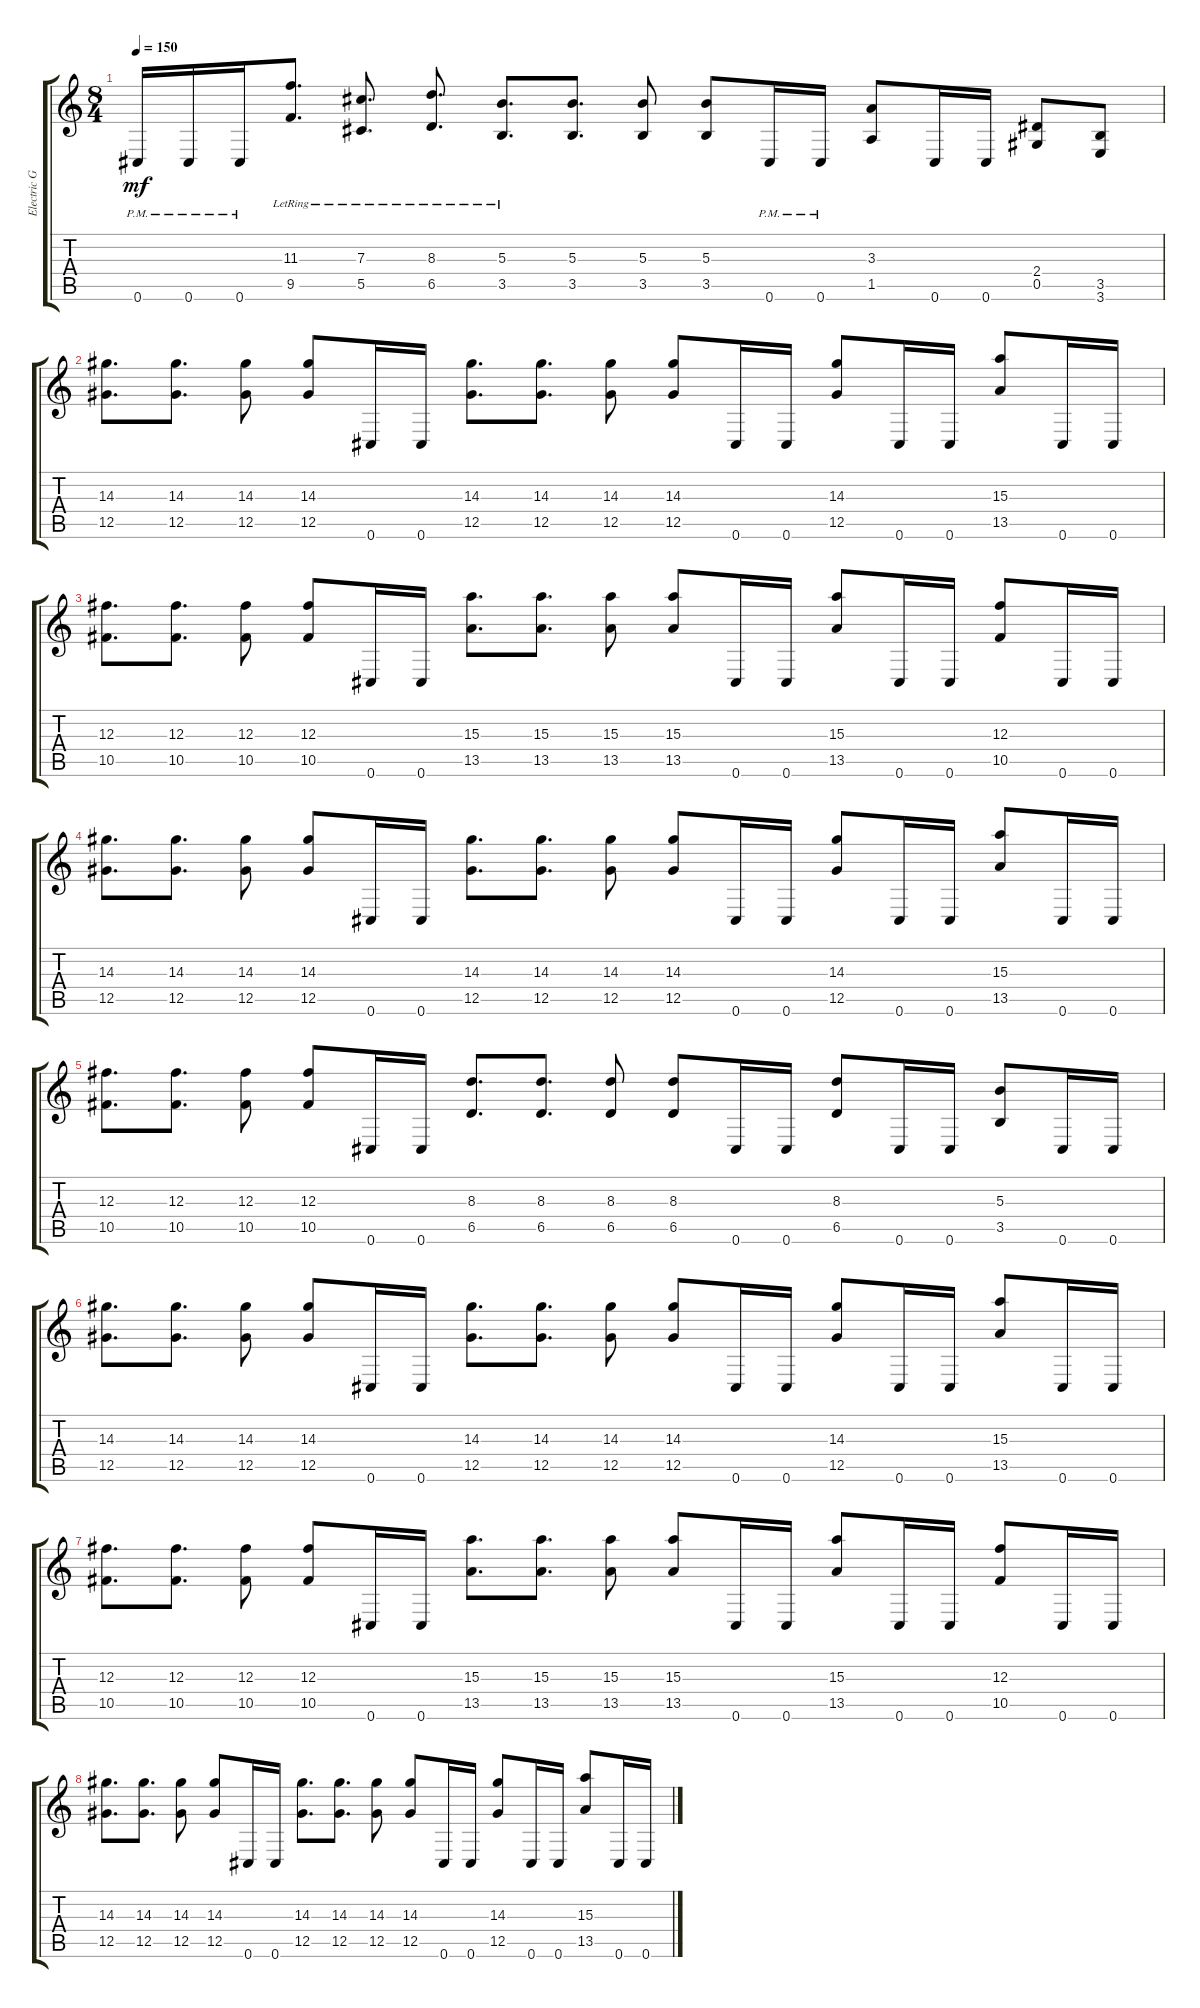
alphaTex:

\track ("Electric Guitar 1" "Electric G") {instrument distortionguitar}
\staff {score tabs}
\tuning (Eb4 Bb3 Gb3 Db3 Ab2 Db2) {hide}
\ts (8 4)
\tempo 150
\clef g2
\ks c
0.6{pm}.16{dy mf} 0.6{pm}.16 0.6{pm}.16 (11.3{lr} 9.5{lr}).8{d} (7.3{lr} 5.5{lr}).8{d} (8.3{lr} 6.5{lr}).8{d} (5.3{lr} 3.5{lr}).8{d} (5.3 3.5).8{d} (5.3 3.5).8 (5.3 3.5).8 0.6{pm}.16 0.6{pm}.16 (3.3 1.5).8 0.6.16 0.6.16 (2.4 0.5).8 (3.5 3.6).8 |
(14.3 12.5).8{d} (14.3 12.5).8{d} (14.3 12.5).8 (14.3 12.5).8 0.6.16 0.6.16 (14.3 12.5).8{d} (14.3 12.5).8{d} (14.3 12.5).8 (14.3 12.5).8 0.6.16 0.6.16 (14.3 12.5).8 0.6.16 0.6.16 (15.3 13.5).8 0.6.16 0.6.16 |
(12.3 10.5).8{d} (12.3 10.5).8{d} (12.3 10.5).8 (12.3 10.5).8 0.6.16 0.6.16 (15.3 13.5).8{d} (15.3 13.5).8{d} (15.3 13.5).8 (15.3 13.5).8 0.6.16 0.6.16 (15.3 13.5).8 0.6.16 0.6.16 (12.3 10.5).8 0.6.16 0.6.16 |
(14.3 12.5).8{d} (14.3 12.5).8{d} (14.3 12.5).8 (14.3 12.5).8 0.6.16 0.6.16 (14.3 12.5).8{d} (14.3 12.5).8{d} (14.3 12.5).8 (14.3 12.5).8 0.6.16 0.6.16 (14.3 12.5).8 0.6.16 0.6.16 (15.3 13.5).8 0.6.16 0.6.16 |
(12.3 10.5).8{d} (12.3 10.5).8{d} (12.3 10.5).8 (12.3 10.5).8 0.6.16 0.6.16 (8.3 6.5).8{d} (8.3 6.5).8{d} (8.3 6.5).8 (8.3 6.5).8 0.6.16 0.6.16 (8.3 6.5).8 0.6.16 0.6.16 (5.3 3.5).8 0.6.16 0.6.16 |
(14.3 12.5).8{d} (14.3 12.5).8{d} (14.3 12.5).8 (14.3 12.5).8 0.6.16 0.6.16 (14.3 12.5).8{d} (14.3 12.5).8{d} (14.3 12.5).8 (14.3 12.5).8 0.6.16 0.6.16 (14.3 12.5).8 0.6.16 0.6.16 (15.3 13.5).8 0.6.16 0.6.16 |
(12.3 10.5).8{d} (12.3 10.5).8{d} (12.3 10.5).8 (12.3 10.5).8 0.6.16 0.6.16 (15.3 13.5).8{d} (15.3 13.5).8{d} (15.3 13.5).8 (15.3 13.5).8 0.6.16 0.6.16 (15.3 13.5).8 0.6.16 0.6.16 (12.3 10.5).8 0.6.16 0.6.16 |
(14.3 12.5).8{d} (14.3 12.5).8{d} (14.3 12.5).8 (14.3 12.5).8 0.6.16 0.6.16 (14.3 12.5).8{d} (14.3 12.5).8{d} (14.3 12.5).8 (14.3 12.5).8 0.6.16 0.6.16 (14.3 12.5).8 0.6.16 0.6.16 (15.3 13.5).8 0.6.16 0.6.16
